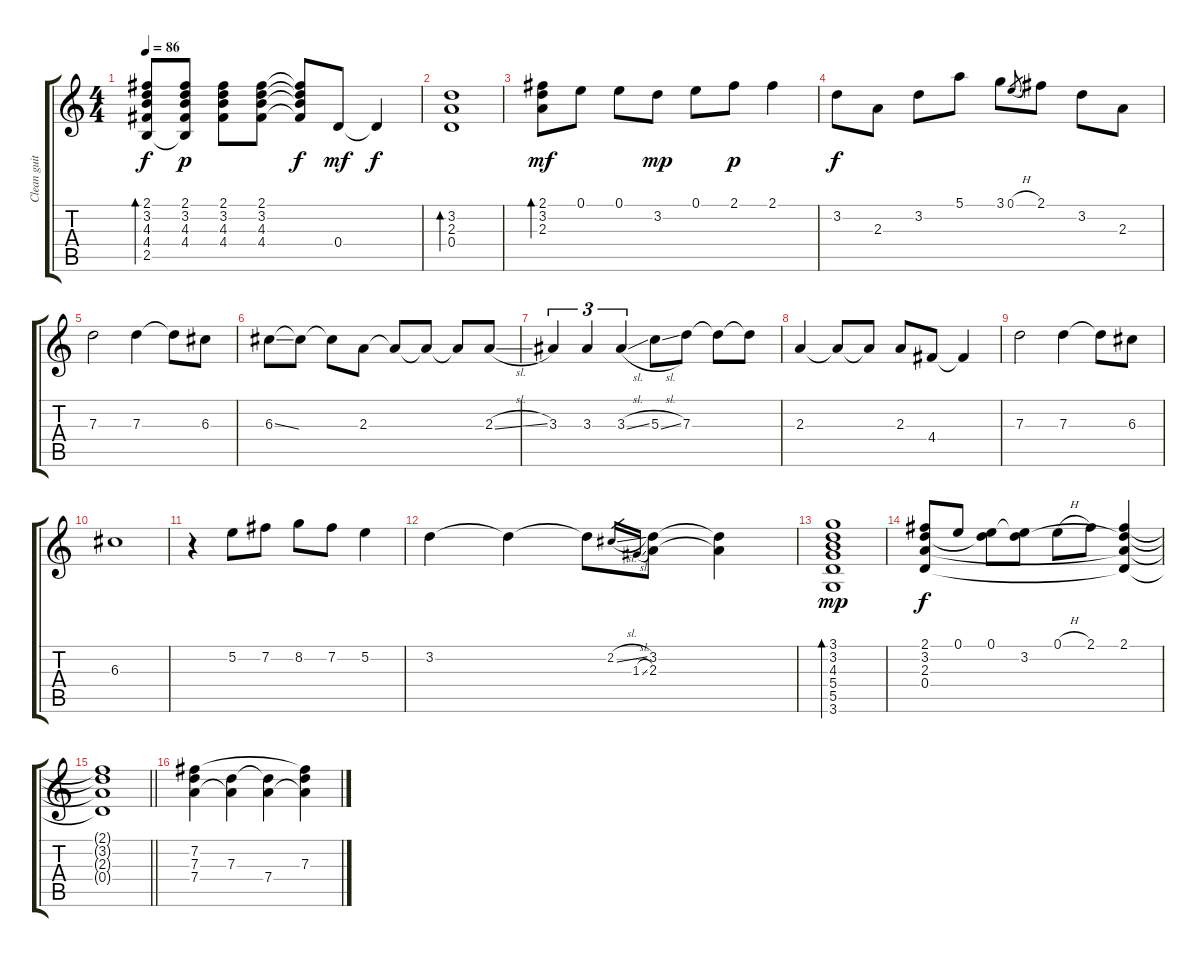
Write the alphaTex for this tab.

\track ("Clean guitar" "Clean guit") {instrument electricguitarjazz}
\staff {score tabs}
\tuning (E4 B3 G3 D3 A2 E2) {hide}
\ts (4 4)
\tempo 86
\clef g2
\ks c
(2.1 3.2 4.3 4.4 2.5).8{bd 120 dy f} (2.1 3.2 4.3 4.4 2.5{t}).8{dy p} (2.1 3.2 4.3 4.4).8 (2.1 3.2 4.3 4.4).8 (2.1{t} 3.2{t} 4.3{t} 4.4{t}).8{dy f} 0.4.8{dy mf} 0.4{t}.4{dy f} |
(3.2 2.3 0.4).1{bd 120} |
(2.1 3.2 2.3).8{bd 120 dy mf} 0.1.8 0.1.8 3.2.8{dy mp} 0.1.8 2.1.8{dy p} 2.1.4 |
3.2.8{dy f} 2.3.8 3.2.8 5.1.8 3.1.8 0.1{h}.8{gr} 2.1.8 3.2.8 2.3.8 |
7.3.2 7.3.4 7.3{t}.8 6.3.8 |
6.3{ss}.8 6.3{t}.8 6.3{t}.8 2.3.8 2.3{t}.8 2.3{t}.8 2.3{t}.8 2.3{sl}.8 |
3.3.4{tu (3 2)} 3.3.4{tu (3 2)} 3.3{sl}.4{tu (3 2)} 5.3{sl}.8 7.3.8 7.3{t}.8 7.3{t}.8 |
2.3.4 2.3{t}.8 2.3{t}.8 2.3.8 4.4.8 4.4{t}.4 |
7.3.2 7.3.4 7.3{t}.8 6.3.8 |
6.3.1 |
r.4 5.2.8 7.2.8 8.2.8 7.2.8 5.2.4 |
3.2.4 3.2{t}.4 3.2{t}.8 2.2{sl}.16{gr} 1.3{sl}.16{gr} (3.2 2.3).8 (3.2{t} 2.3{t}).4 |
(3.1 3.2 4.3 5.4 5.5 3.6).1{bd 240 dy mp} |
(2.1 3.2 2.3 0.4).8{dy f} 0.1.8 (0.1 3.2{t}).8 (0.1{t} 3.2).8 0.1{h}.8 2.1.8 (2.1 3.2{t} 2.3{t} 0.4{t}).4 |
\barLineRight lightlight
(2.1{t} 3.2{t} 2.3{t} 0.4{t}).1 |
(7.2 7.3 7.4).4{volume 7} (7.3 7.4{t}).4 (7.3{t} 7.4).4 (7.2{t} 7.3 7.4{t}).4
